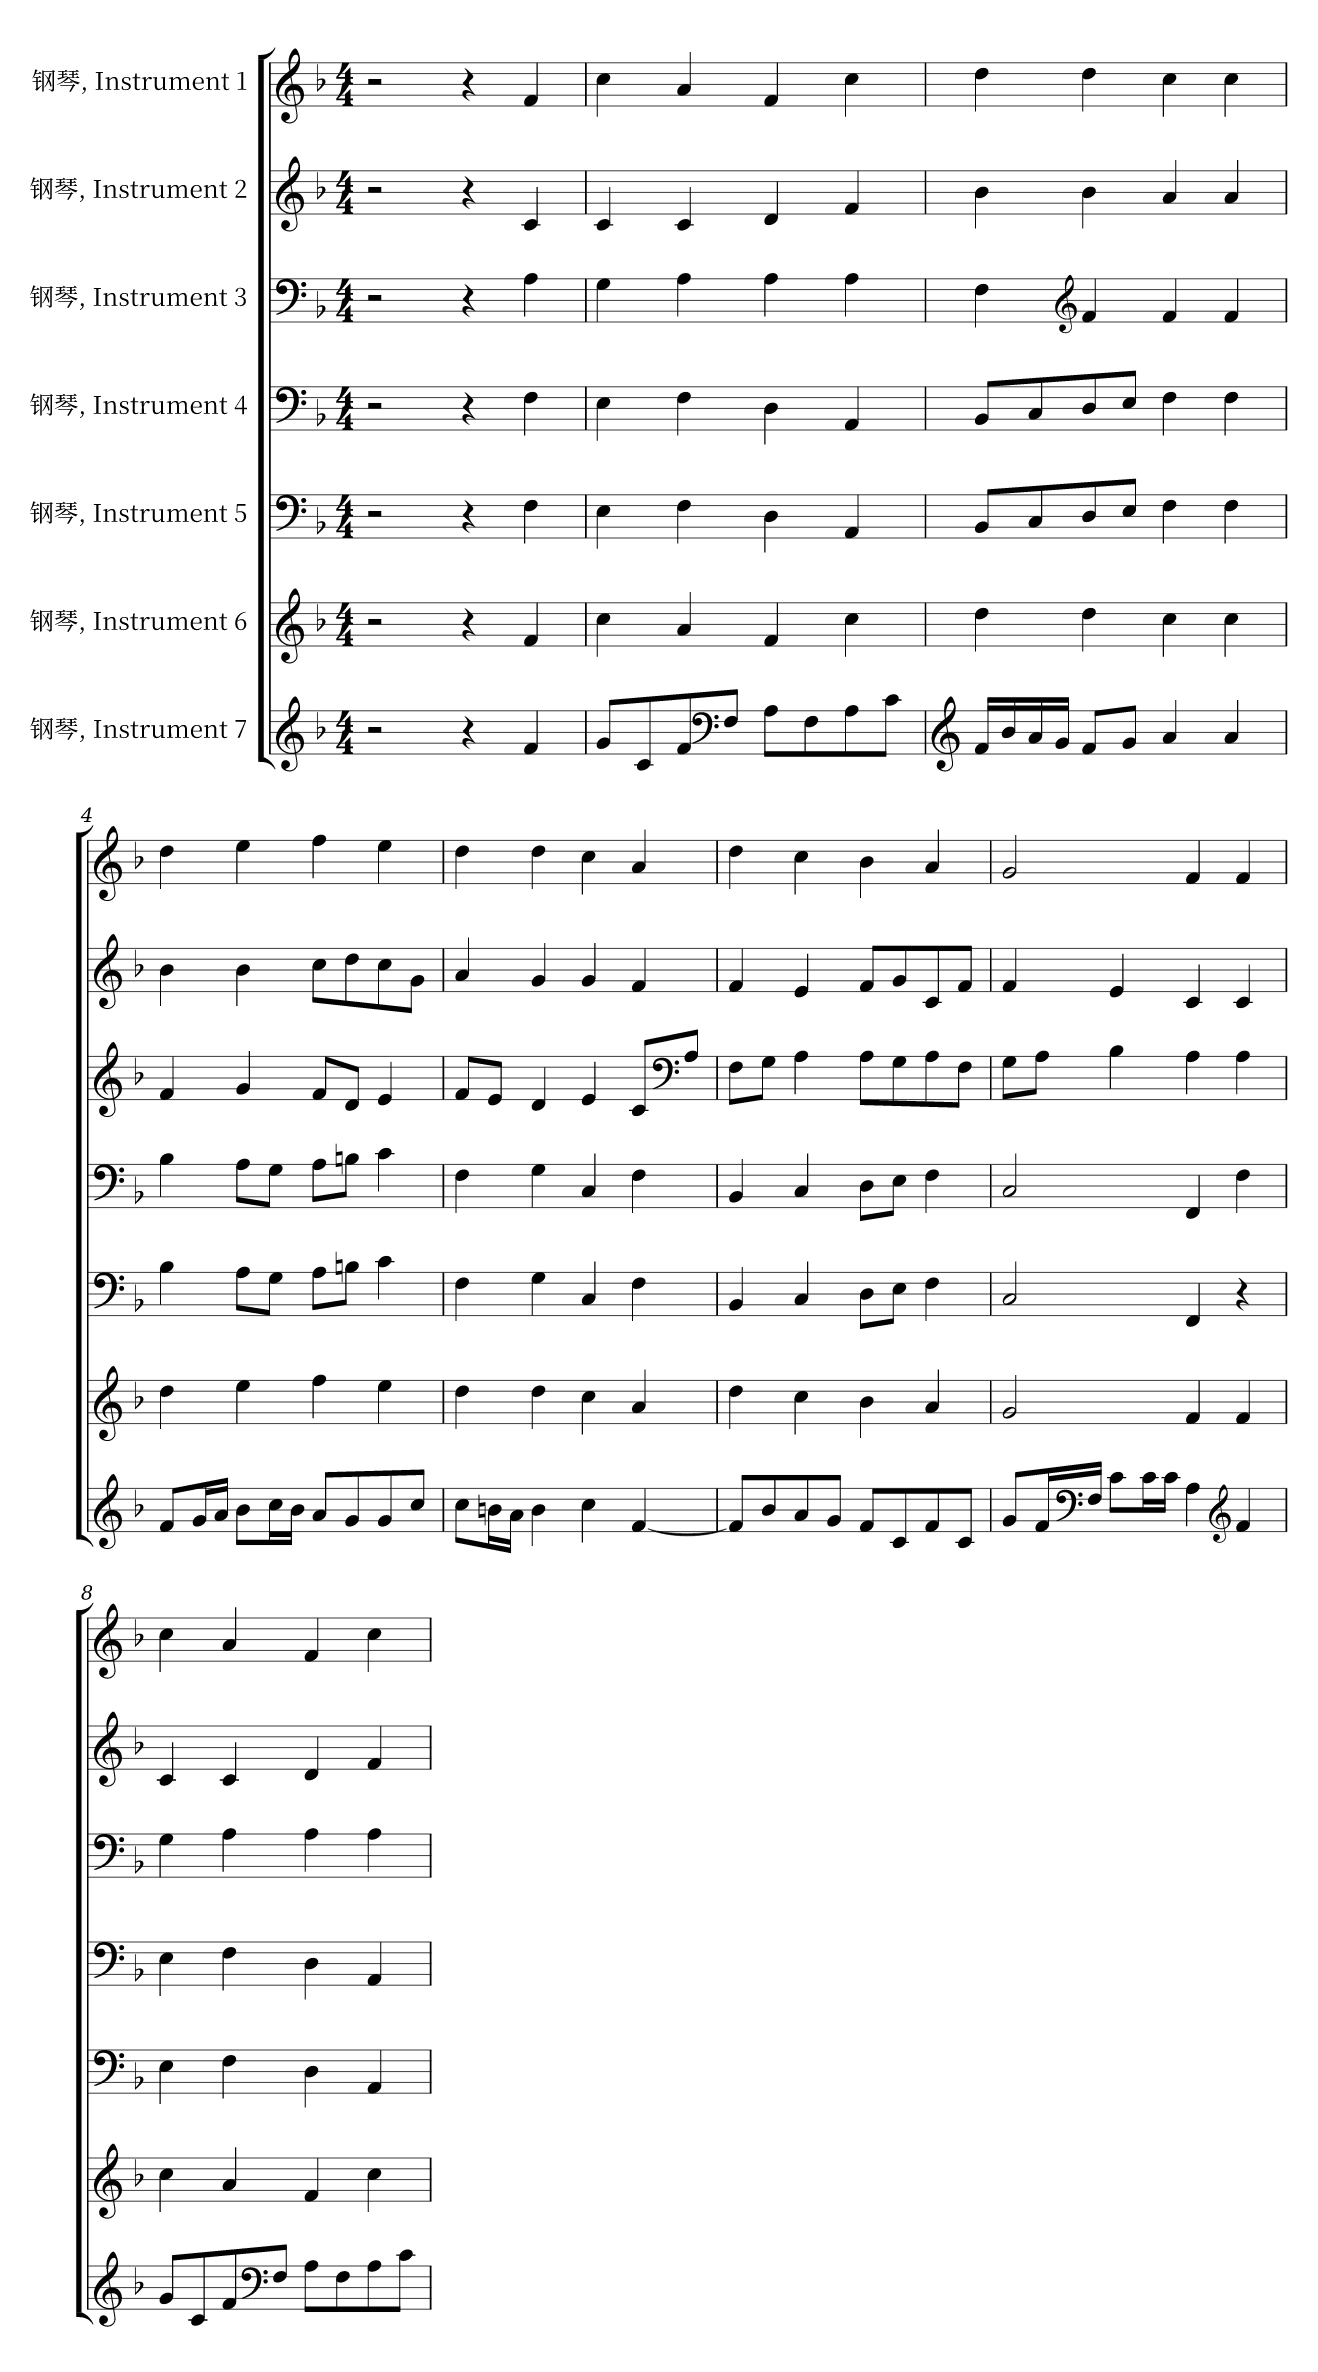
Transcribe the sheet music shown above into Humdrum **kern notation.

**kern	**kern	**kern	**kern	**kern	**kern	**kern
*part7	*part6	*part5	*part4	*part3	*part2	*part1
*staff7	*staff6	*staff5	*staff4	*staff3	*staff2	*staff1
*I"钢琴, Instrument 7	*I"钢琴, Instrument 6	*I"钢琴, Instrument 5	*I"钢琴, Instrument 4	*I"钢琴, Instrument 3	*I"钢琴, Instrument 2	*I"钢琴, Instrument 1
*clefG2	*clefG2	*clefF4	*clefF4	*clefF4	*clefG2	*clefG2
*k[b-]	*k[b-]	*k[b-]	*k[b-]	*k[b-]	*k[b-]	*k[b-]
*M4/4	*M4/4	*M4/4	*M4/4	*M4/4	*M4/4	*M4/4
*MM76	*MM76	*MM76	*MM76	*MM76	*MM76	*MM76
=1	=1	=1	=1	=1	=1	=1
2r	2r	2r	2r	2r	2r	2r
4r	4r	4r	4r	4r	4r	4r
4f/	4f/	4F\	4F\	4A\	4c/	4f/
=2	=2	=2	=2	=2	=2	=2
8g/L	4cc\	4E\	4E\	4G\	4c/	4cc\
8c/	.	.	.	.	.	.
8f/	4a/	4F\	4F\	4A\	4c/	4a/
*clefF4	*	*	*	*	*	*
8F/J	.	.	.	.	.	.
8A\L	4f/	4D\	4D\	4A\	4d/	4f/
8F\	.	.	.	.	.	.
8A\	4cc\	4AA/	4AA/	4A\	4f/	4cc\
8c\J	.	.	.	.	.	.
=3	=3	=3	=3	=3	=3	=3
*clefG2	*	*	*	*	*	*
16f/LL	4dd\	8BB-/L	8BB-/L	4F\	4b-\	4dd\
16b-/	.	.	.	.	.	.
16a/	.	8C/	8C/	.	.	.
16g/JJ	.	.	.	.	.	.
*	*	*	*	*clefG2	*	*
8f/L	4dd\	8D/	8D/	4f/	4b-\	4dd\
8g/J	.	8E/J	8E/J	.	.	.
4a/	4cc\	4F\	4F\	4f/	4a/	4cc\
4a/	4cc\	4F\	4F\	4f/	4a/	4cc\
=4	=4	=4	=4	=4	=4	=4
8f/L	4dd\	4B-\	4B-\	4f/	4b-\	4dd\
16g/L	.	.	.	.	.	.
16a/JJ	.	.	.	.	.	.
8b-\L	4ee\	8A\L	8A\L	4g/	4b-\	4ee\
16cc\L	.	8G\J	8G\J	.	.	.
16b-\JJ	.	.	.	.	.	.
8a/L	4ff\	8A\L	8A\L	8f/L	8cc\L	4ff\
8g/	.	8Bn\J	8Bn\J	8d/J	8dd\	.
8g/	4ee\	4c\	4c\	4e/	8cc\	4ee\
8cc/J	.	.	.	.	8g\J	.
!!LO:PB:g=z
=5	=5	=5	=5	=5	=5	=5
8cc\L	4dd\	4F\	4F\	8f/L	4a/	4dd\
16bn\L	.	.	.	8e/J	.	.
16a\JJ	.	.	.	.	.	.
4b\	4dd\	4G\	4G\	4d/	4g/	4dd\
4cc\	4cc\	4C/	4C/	4e/	4g/	4cc\
[4f/	4a/	4F\	4F\	8c/L	4f/	4a/
*	*	*	*	*clefF4	*	*
.	.	.	.	8A/J	.	.
=6	=6	=6	=6	=6	=6	=6
8f/L]	4dd\	4BB-/	4BB-/	8F\L	4f/	4dd\
8b-/	.	.	.	8G\J	.	.
8a/	4cc\	4C/	4C/	4A\	4e/	4cc\
8g/J	.	.	.	.	.	.
8f/L	4b-\	8D\L	8D\L	8A\L	8f/L	4b-\
8c/	.	8E\J	8E\J	8G\	8g/	.
8f/	4a/	4F\	4F\	8A\	8c/	4a/
8c/J	.	.	.	8F\J	8f/J	.
=7	=7	=7	=7	=7	=7	=7
8g/L	2g/	2C/	2C/	8G\L	4f/	2g/
16f/L	.	.	.	8A\J	.	.
*clefF4	*	*	*	*	*	*
16F/JJ	.	.	.	.	.	.
8c\L	.	.	.	4B-\	4e/	.
16c\L	.	.	.	.	.	.
16c\JJ	.	.	.	.	.	.
4A\	4f/	4FF/	4FF/	4A\	4c/	4f/
*clefG2	*	*	*	*	*	*
4f/	4f/	4r	4F\	4A\	4c/	4f/
=8	=8	=8	=8	=8	=8	=8
8g/L	4cc\	4E\	4E\	4G\	4c/	4cc\
8c/	.	.	.	.	.	.
8f/	4a/	4F\	4F\	4A\	4c/	4a/
*clefF4	*	*	*	*	*	*
8F/J	.	.	.	.	.	.
8A\L	4f/	4D\	4D\	4A\	4d/	4f/
8F\	.	.	.	.	.	.
8A\	4cc\	4AA/	4AA/	4A\	4f/	4cc\
8c\J	.	.	.	.	.	.
=	=	=	=	=	=	=
*-	*-	*-	*-	*-	*-	*-
